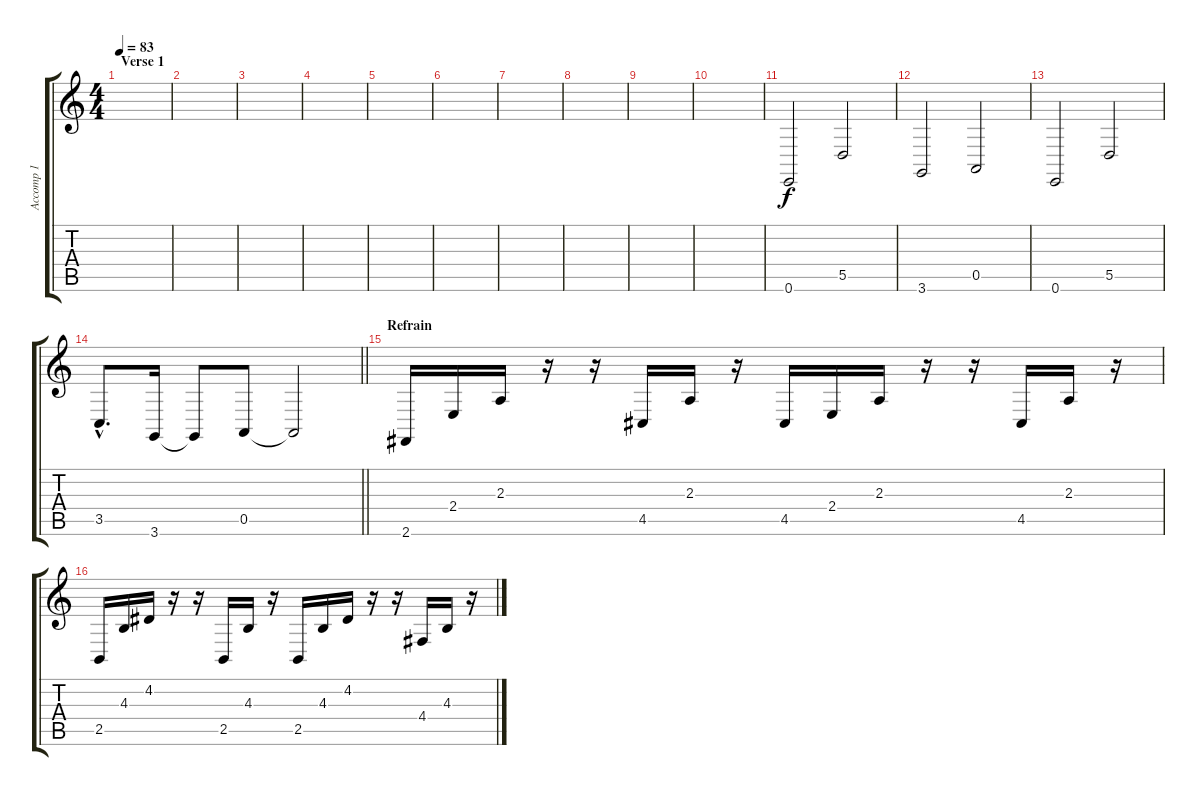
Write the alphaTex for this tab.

\track ("Accomp 1" "Accomp 1") {instrument electricgrandpiano}
\staff {score tabs}
\tuning (E4 B3 G3 D3 A2 E2) {hide}
\ts (4 4)
\section ("" "Verse 1")
\tempo 83
\clef g2
\ks c
|
|
|
|
|
|
|
|
|
|
0.6.2 5.5.2 |
3.6.2 0.5.2 |
0.6.2 5.5.2 |
\barLineRight lightlight
3.5{hac}.8{d} 3.6.16 3.6{t}.8 0.5.8 0.5{t}.2 |
\section ("" "Refrain")
2.6.16 2.4.16 2.3.16 r.16 r.16 4.5.16 2.3.16 r.16 4.5.16 2.4.16 2.3.16 r.16 r.16 4.5.16 2.3.16 r.16 |
2.5.16 4.3.16 4.2.16 r.16 r.16 2.5.16 4.3.16 r.16 2.5.16 4.3.16 4.2.16 r.16 r.16 4.4.16 4.3.16 r.16
